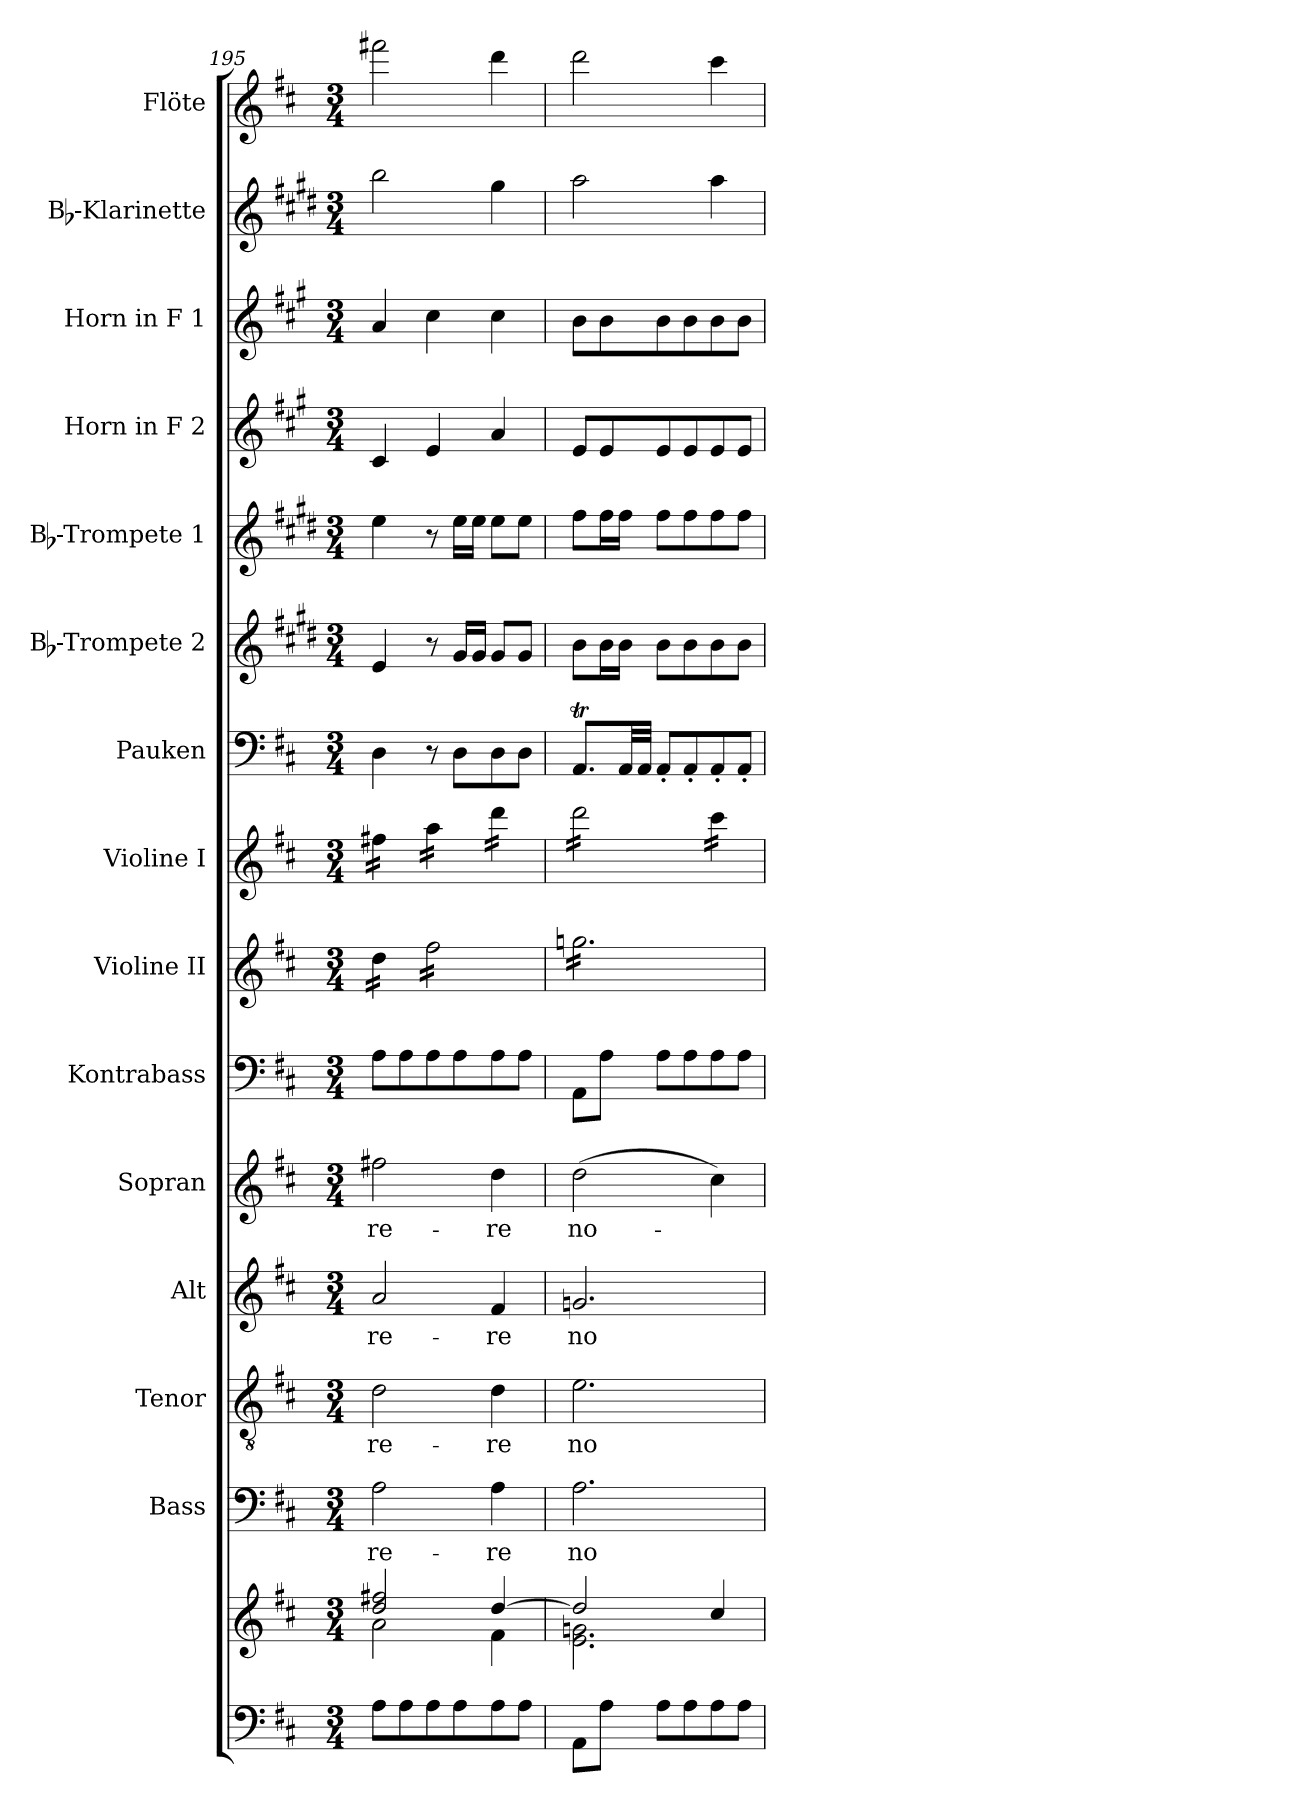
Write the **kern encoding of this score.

**kern	**kern	**kern	**text	**kern	**text	**kern	**text	**kern	**text	**kern	**kern	**kern	**kern	**kern	**kern	**kern	**kern	**kern	**kern
*part15	*part15	*part14	*part14	*part13	*part13	*part12	*part12	*part11	*part11	*part10	*part9	*part8	*part7	*part6	*part5	*part4	*part3	*part2	*part1
*staff16	*staff15	*staff14	*staff14	*staff13	*staff13	*staff12	*staff12	*staff11	*staff11	*staff10	*staff9	*staff8	*staff7	*staff6	*staff5	*staff4	*staff3	*staff2	*staff1
*	*	*I"Bass	*	*I"Tenor	*	*I"Alt	*	*I"Sopran	*	*I"Kontrabass	*I"Violine II	*I"Violine I	*I"Pauken	*I"Bb-Trompete 2	*I"Bb-Trompete 1	*I"Horn in F 2	*I"Horn in F 1	*I"Bb-Klarinette	*I"Flöte
*	*	*I'B.	*	*I'T.	*	*I'A.	*	*I'S.	*	*I'Kb.	*I'Vl. II	*I'Vl. I	*I'Pk.	*I'Bb Trp. 2	*I'Bb Trp. 1	*	*	*I'Bb Kl.	*I'Fl.
*clefF4	*clefG2	*clefF4	*	*clefGv2	*	*clefG2	*	*clefG2	*	*clefF4	*clefG2	*clefG2	*clefF4	*clefG2	*clefG2	*clefG2	*clefG2	*clefG2	*clefG2
*	*	*	*	*	*	*	*	*	*	*ITrd7c12	*	*	*	*ITrd1c2	*ITrd1c2	*ITrd4c7	*ITrd4c7	*ITrd1c2	*
*k[f#c#]	*k[f#c#]	*k[f#c#]	*	*k[f#c#]	*	*k[f#c#]	*	*k[f#c#]	*	*k[f#c#]	*k[f#c#]	*k[f#c#]	*k[f#c#]	*k[f#c#]	*k[f#c#]	*k[f#c#]	*k[f#c#]	*k[f#c#]	*k[f#c#]
*D:	*D:	*D:	*	*D:	*	*D:	*	*D:	*	*D:	*D:	*D:	*D:	*D:	*D:	*D:	*D:	*D:	*D:
*M3/4	*M3/4	*M3/4	*	*M3/4	*	*M3/4	*	*M3/4	*	*M3/4	*M3/4	*M3/4	*M3/4	*M3/4	*M3/4	*M3/4	*M3/4	*M3/4	*M3/4
=195	=195	=195	=195	=195	=195	=195	=195	=195	=195	=195	=195	=195	=195	=195	=195	=195	=195	=195	=195
*	*^	*	*	*	*	*	*	*	*	*	*	*	*	*	*	*	*	*	*
!	!	!	!	!LO:LY:b	!	!LO:LY:b	!	!LO:LY:b	!	!LO:LY:b	!	!	!	!	!	!	!	!	!	!
*	*	*	*	*	*	*	*	*	*	*	*	*tremolo	*	*	*	*	*	*	*	*
*	*	*	*	*	*	*	*	*	*	*	*	*	*tremolo	*	*	*	*	*	*	*
8A\L	2dd/ 2ff#X/	2a\	2A\	-re-	2d\	-re-	2a/	-re-	2ff#X\	-re-	8AA\L	16dd\LL	16ff#X\LL	4D\	4d/	4dd\	4F#/	4d/	2aa\	2fff#X\
.	.	.	.	.	.	.	.	.	.	.	.	16dd\	16ff#X\	.	.	.	.	.	.	.
8A\	.	.	.	.	.	.	.	.	.	.	8AA\	16dd\	16ff#X\	.	.	.	.	.	.	.
.	.	.	.	.	.	.	.	.	.	.	.	16dd\JJ	16ff#X\JJ	.	.	.	.	.	.	.
8A\	.	.	.	.	.	.	.	.	.	.	8AA\	16ff#\LL	16aa\LL	8r	8r	8r	4A/	4f#\	.	.
.	.	.	.	.	.	.	.	.	.	.	.	16ff#\	16aa\	.	.	.	.	.	.	.
8A\	.	.	.	.	.	.	.	.	.	.	8AA\	16ff#\	16aa\	8D\L	16f#/LL	16dd\LL	.	.	.	.
.	.	.	.	.	.	.	.	.	.	.	.	16ff#\	16aa\JJ	.	16f#/JJ	16dd\JJ	.	.	.	.
!	!	!	!	!LO:LY:b	!	!LO:LY:b	!	!LO:LY:b	!	!LO:LY:b	!	!	!	!	!	!	!	!	!	!
8A\	[>4dd/	4f#\	4A\	-re	4d\	-re	4f#/	-re	4dd\	-re	8AA\	16ff#\	16ddd\LL	8D\	8f#/L	8dd\L	4d/	4f#\	4ff#\	4ddd\
.	.	.	.	.	.	.	.	.	.	.	.	16ff#\	16ddd\	.	.	.	.	.	.	.
8A\J	.	.	.	.	.	.	.	.	.	.	8AA\J	16ff#\	16ddd\	8D\J	8f#/J	8dd\J	.	.	.	.
.	.	.	.	.	.	.	.	.	.	.	.	16ff#\JJ	16ddd\JJ	.	.	.	.	.	.	.
=196	=196	=196	=196	=196	=196	=196	=196	=196	=196	=196	=196	=196	=196	=196	=196	=196	=196	=196	=196	=196
!	!	!	!	!LO:LY:b	!	!LO:LY:b	!	!LO:LY:b	!	!LO:LY:b	!	!	!	!	!	!	!	!	!	!
8AA\L	2dd/]	2.e\ 2.gn\	2.A\	no-	2.e\	no-	2.gn/	no-	(>2dd\	no-	8AAA\L	16ggn\LL	16ddd\LL	8.AAT/L	8a\L	8ee\L	8A/L	8e\L	2gg\	2ddd\
.	.	.	.	.	.	.	.	.	.	.	.	16ggn\	16ddd\	.	.	.	.	.	.	.
8A\J	.	.	.	.	.	.	.	.	.	.	8AA\J	16ggn\	16ddd\	.	16a\L	16ee\L	8A/	8e\	.	.
.	.	.	.	.	.	.	.	.	.	.	.	16ggn\	16ddd\	32AA/LL	16a\JJ	16ee\JJ	.	.	.	.
.	.	.	.	.	.	.	.	.	.	.	.	.	.	32AA/JJJ	.	.	.	.	.	.
8A\L	.	.	.	.	.	.	.	.	.	.	8AA\L	16ggn\	16ddd\	8AA'</L	8a\L	8ee\L	8A/	8e\	.	.
.	.	.	.	.	.	.	.	.	.	.	.	16ggn\	16ddd\	.	.	.	.	.	.	.
8A\	.	.	.	.	.	.	.	.	.	.	8AA\	16ggn\	16ddd\	8AA'</	8a\	8ee\	8A/	8e\	.	.
.	.	.	.	.	.	.	.	.	.	.	.	16ggn\	16ddd\JJ	.	.	.	.	.	.	.
8A\	4cc#/	.	.	.	.	.	.	.	4cc#\)	.	8AA\	16ggn\	16ccc#\LL	8AA'</	8a\	8ee\	8A/	8e\	4gg\	4ccc#\
.	.	.	.	.	.	.	.	.	.	.	.	16ggn\	16ccc#\	.	.	.	.	.	.	.
8A\J	.	.	.	.	.	.	.	.	.	.	8AA\J	16ggn\	16ccc#\	8AA'</J	8a\J	8ee\J	8A/J	8e\J	.	.
.	.	.	.	.	.	.	.	.	.	.	.	16ggn\JJ	16ccc#\JJ	.	.	.	.	.	.	.
*	*	*	*	*	*	*	*	*	*	*	*	*	*Xtremolo	*	*	*	*	*	*	*
*	*	*	*	*	*	*	*	*	*	*	*	*Xtremolo	*	*	*	*	*	*	*	*
*	*v	*v	*	*	*	*	*	*	*	*	*	*	*	*	*	*	*	*	*	*
=	=	=	=	=	=	=	=	=	=	=	=	=	=	=	=	=	=	=	=
*-	*-	*-	*-	*-	*-	*-	*-	*-	*-	*-	*-	*-	*-	*-	*-	*-	*-	*-	*-
